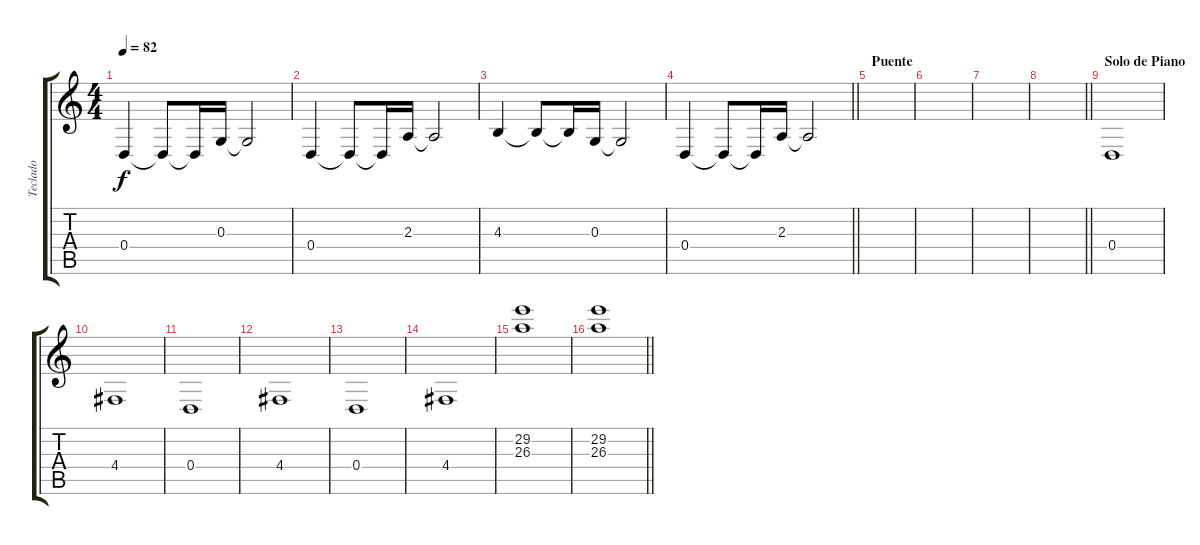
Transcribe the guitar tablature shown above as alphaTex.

\track ("Teclado" "Teclado") {instrument stringensemble1}
\staff {score tabs}
\tuning (E4 B3 G3 D3 A2 E2) {hide}
\ts (4 4)
\tempo 82
\clef g2
\ks c
0.4.4{dy f} 0.4{t}.8 0.4{t}.16 0.3.16 0.3{t}.2 |
0.4.4 0.4{t}.8 0.4{t}.16 2.3.16 2.3{t}.2 |
4.3.4 4.3{t}.8 4.3{t}.16 0.3.16 0.3{t}.2 |
\barLineRight lightlight
0.4.4 0.4{t}.8 0.4{t}.16 2.3.16 2.3{t}.2 |
\section ("" "Puente")
|
|
|
\barLineRight lightlight
|
\section ("" "Solo de Piano")
0.4.1 |
4.4.1 |
0.4.1 |
4.4.1 |
0.4.1 |
4.4.1 |
(29.2 26.3).1{volume 5 instrument rockorgan} |
\barLineRight lightlight
(29.2 26.3).1
